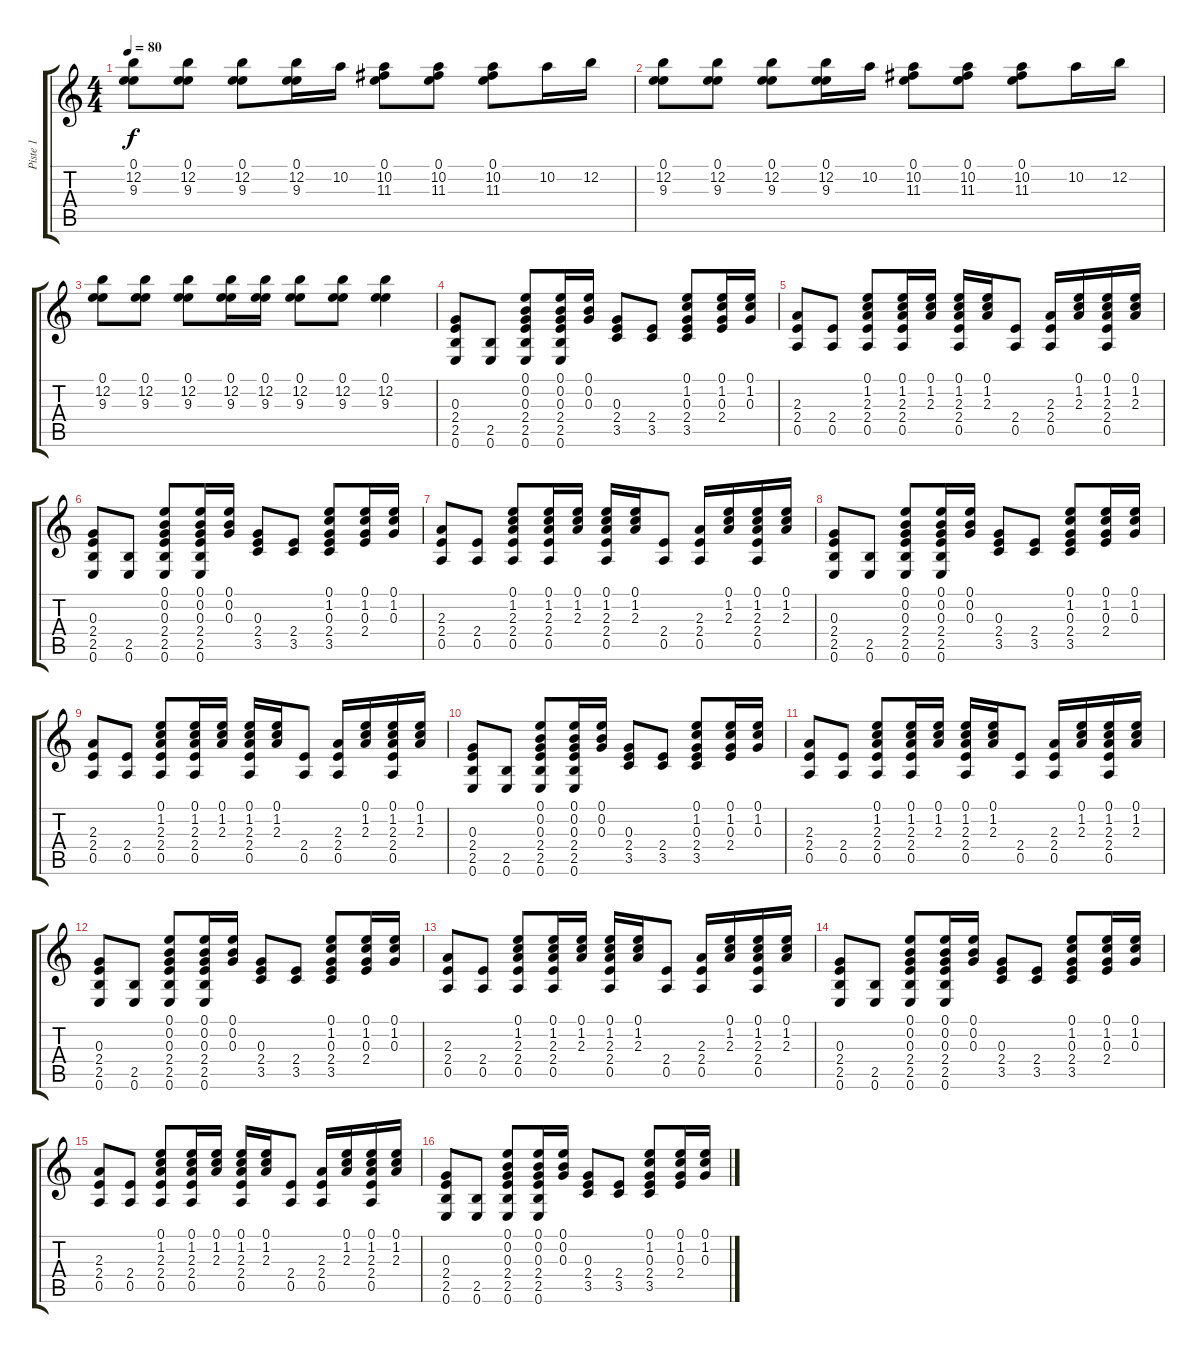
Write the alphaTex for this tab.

\track ("Piste 1" "Piste 1") {instrument distortionguitar}
\staff {score tabs}
\tuning (E4 B3 G3 D3 A2 E2) {hide}
\ts (4 4)
\tempo 80
\clef g2
\ks c
(0.1 12.2 9.3).8{dy f} (0.1 12.2 9.3).8 (0.1 12.2 9.3).8 (0.1 12.2 9.3).16 10.2.16 (0.1 10.2 11.3).8 (0.1 10.2 11.3).8 (0.1 10.2 11.3).8 10.2.16 12.2.16 |
(0.1 12.2 9.3).8 (0.1 12.2 9.3).8 (0.1 12.2 9.3).8 (0.1 12.2 9.3).16 10.2.16 (0.1 10.2 11.3).8 (0.1 10.2 11.3).8 (0.1 10.2 11.3).8 10.2.16 12.2.16 |
(0.1 12.2 9.3).8 (0.1 12.2 9.3).8 (0.1 12.2 9.3).8 (0.1 12.2 9.3).16 (0.1 12.2 9.3).16 (0.1 12.2 9.3).8 (0.1 12.2 9.3).8 (0.1 12.2 9.3).4 |
(0.3 2.4 2.5 0.6).8{instrument electricguitarclean} (2.5 0.6).8 (0.1 0.2 0.3 2.4 2.5 0.6).8 (0.1 0.2 0.3 2.4 2.5 0.6).16 (0.1 0.2 0.3).16 (0.3 2.4 3.5).8 (2.4 3.5).8 (0.1 1.2 0.3 2.4 3.5).8 (0.1 1.2 0.3 2.4).16 (0.1 1.2 0.3).16 |
(2.3 2.4 0.5).8 (2.4 0.5).8 (0.1 1.2 2.3 2.4 0.5).8 (0.1 1.2 2.3 2.4 0.5).16 (0.1 1.2 2.3).16 (0.1 1.2 2.3 2.4 0.5).16 (0.1 1.2 2.3).16 (2.4 0.5).8 (2.3 2.4 0.5).16 (0.1 1.2 2.3).16 (0.1 1.2 2.3 2.4 0.5).16 (0.1 1.2 2.3).16 |
(0.3 2.4 2.5 0.6).8 (2.5 0.6).8 (0.1 0.2 0.3 2.4 2.5 0.6).8 (0.1 0.2 0.3 2.4 2.5 0.6).16 (0.1 0.2 0.3).16 (0.3 2.4 3.5).8 (2.4 3.5).8 (0.1 1.2 0.3 2.4 3.5).8 (0.1 1.2 0.3 2.4).16 (0.1 1.2 0.3).16 |
(2.3 2.4 0.5).8 (2.4 0.5).8 (0.1 1.2 2.3 2.4 0.5).8 (0.1 1.2 2.3 2.4 0.5).16 (0.1 1.2 2.3).16 (0.1 1.2 2.3 2.4 0.5).16 (0.1 1.2 2.3).16 (2.4 0.5).8 (2.3 2.4 0.5).16 (0.1 1.2 2.3).16 (0.1 1.2 2.3 2.4 0.5).16 (0.1 1.2 2.3).16 |
(0.3 2.4 2.5 0.6).8 (2.5 0.6).8 (0.1 0.2 0.3 2.4 2.5 0.6).8 (0.1 0.2 0.3 2.4 2.5 0.6).16 (0.1 0.2 0.3).16 (0.3 2.4 3.5).8 (2.4 3.5).8 (0.1 1.2 0.3 2.4 3.5).8 (0.1 1.2 0.3 2.4).16 (0.1 1.2 0.3).16 |
(2.3 2.4 0.5).8 (2.4 0.5).8 (0.1 1.2 2.3 2.4 0.5).8 (0.1 1.2 2.3 2.4 0.5).16 (0.1 1.2 2.3).16 (0.1 1.2 2.3 2.4 0.5).16 (0.1 1.2 2.3).16 (2.4 0.5).8 (2.3 2.4 0.5).16 (0.1 1.2 2.3).16 (0.1 1.2 2.3 2.4 0.5).16 (0.1 1.2 2.3).16 |
(0.3 2.4 2.5 0.6).8 (2.5 0.6).8 (0.1 0.2 0.3 2.4 2.5 0.6).8 (0.1 0.2 0.3 2.4 2.5 0.6).16 (0.1 0.2 0.3).16 (0.3 2.4 3.5).8 (2.4 3.5).8 (0.1 1.2 0.3 2.4 3.5).8 (0.1 1.2 0.3 2.4).16 (0.1 1.2 0.3).16 |
(2.3 2.4 0.5).8 (2.4 0.5).8 (0.1 1.2 2.3 2.4 0.5).8 (0.1 1.2 2.3 2.4 0.5).16 (0.1 1.2 2.3).16 (0.1 1.2 2.3 2.4 0.5).16 (0.1 1.2 2.3).16 (2.4 0.5).8 (2.3 2.4 0.5).16 (0.1 1.2 2.3).16 (0.1 1.2 2.3 2.4 0.5).16 (0.1 1.2 2.3).16 |
(0.3 2.4 2.5 0.6).8 (2.5 0.6).8 (0.1 0.2 0.3 2.4 2.5 0.6).8 (0.1 0.2 0.3 2.4 2.5 0.6).16 (0.1 0.2 0.3).16 (0.3 2.4 3.5).8 (2.4 3.5).8 (0.1 1.2 0.3 2.4 3.5).8 (0.1 1.2 0.3 2.4).16 (0.1 1.2 0.3).16 |
(2.3 2.4 0.5).8 (2.4 0.5).8 (0.1 1.2 2.3 2.4 0.5).8 (0.1 1.2 2.3 2.4 0.5).16 (0.1 1.2 2.3).16 (0.1 1.2 2.3 2.4 0.5).16 (0.1 1.2 2.3).16 (2.4 0.5).8 (2.3 2.4 0.5).16 (0.1 1.2 2.3).16 (0.1 1.2 2.3 2.4 0.5).16 (0.1 1.2 2.3).16 |
(0.3 2.4 2.5 0.6).8 (2.5 0.6).8 (0.1 0.2 0.3 2.4 2.5 0.6).8 (0.1 0.2 0.3 2.4 2.5 0.6).16 (0.1 0.2 0.3).16 (0.3 2.4 3.5).8 (2.4 3.5).8 (0.1 1.2 0.3 2.4 3.5).8 (0.1 1.2 0.3 2.4).16 (0.1 1.2 0.3).16 |
(2.3 2.4 0.5).8 (2.4 0.5).8 (0.1 1.2 2.3 2.4 0.5).8 (0.1 1.2 2.3 2.4 0.5).16 (0.1 1.2 2.3).16 (0.1 1.2 2.3 2.4 0.5).16 (0.1 1.2 2.3).16 (2.4 0.5).8 (2.3 2.4 0.5).16 (0.1 1.2 2.3).16 (0.1 1.2 2.3 2.4 0.5).16 (0.1 1.2 2.3).16 |
(0.3 2.4 2.5 0.6).8 (2.5 0.6).8 (0.1 0.2 0.3 2.4 2.5 0.6).8 (0.1 0.2 0.3 2.4 2.5 0.6).16 (0.1 0.2 0.3).16 (0.3 2.4 3.5).8 (2.4 3.5).8 (0.1 1.2 0.3 2.4 3.5).8 (0.1 1.2 0.3 2.4).16 (0.1 1.2 0.3).16
